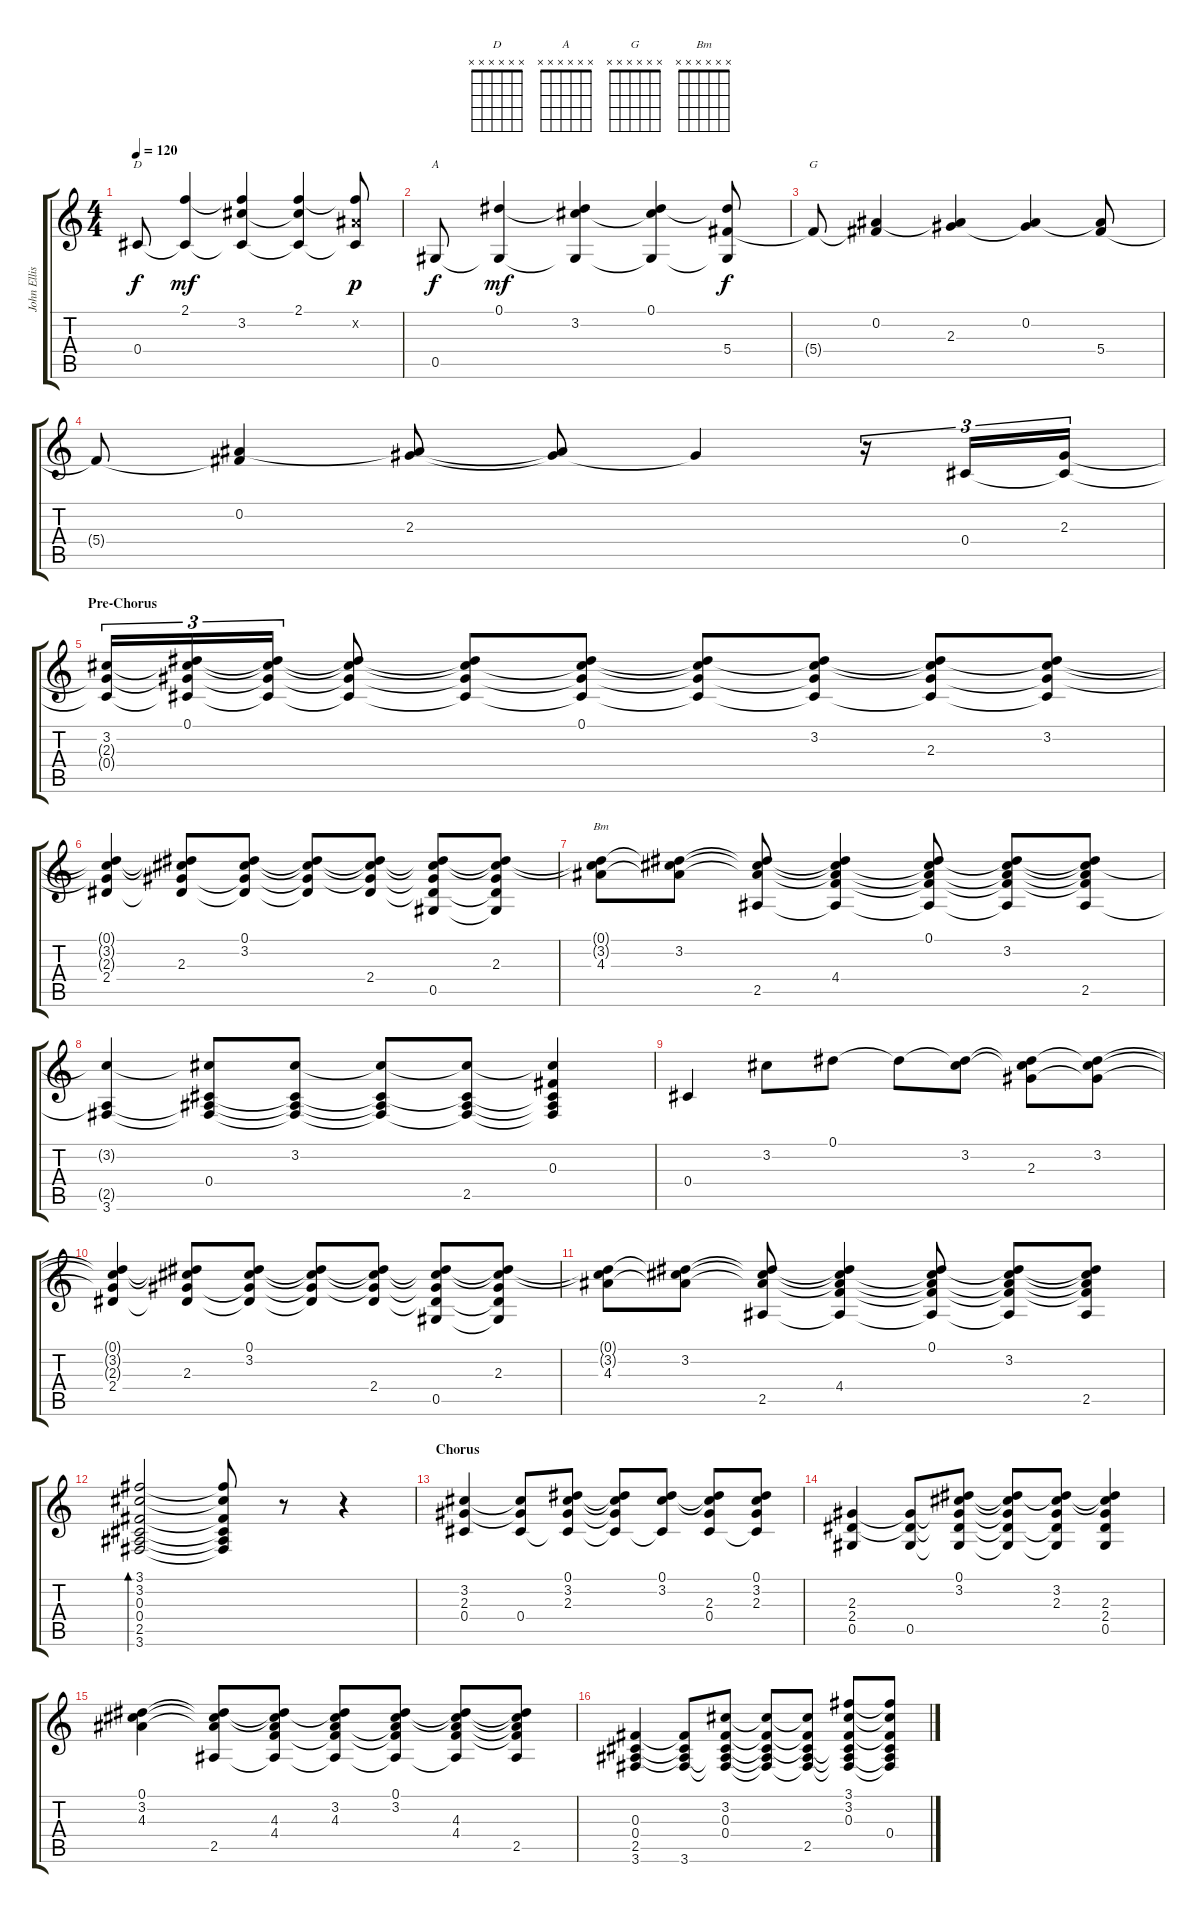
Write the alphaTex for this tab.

\track ("John Ellis - Guitar" "John Ellis") {instrument electricguitarjazz}
\staff {score tabs}
\tuning (Eb4 Bb3 Gb3 Db3 Ab2 Eb2) {hide}
\chord ("D" x x x x x x)
\chord ("A" x x x x x x)
\chord ("G" x x x x x x)
\chord ("Bm" x x x x x x)
\ts (4 4)
\tempo 120
\clef g2
\ks c
0.4.8{ch "D" dy f} (2.1 0.4{t}).4{dy mf} (2.1{t} 3.2 0.4{t}).4 (2.1 3.2{t} 0.4{t}).4 (2.1{t} 0.2{x} 0.4{t}).8{dy p} |
0.5.8{ch "A" dy f} (0.1 0.5{t}).4{dy mf} (0.1{t} 3.2 0.5{t}).4 (0.1 3.2{t} 0.5{t}).4 (0.1{t} 5.4 0.5{t}).8{dy f} |
5.4{t}.8{ch "G"} (0.2 5.4{t}).4 (0.2{t} 2.3).4 (0.2 2.3{t}).4 (0.2{t} 5.4).8 |
5.4{t}.8 (0.2 5.4{t}).4 (0.2{t} 2.3).8 (0.2{t} 2.3{t}).8 2.3{t}.4 r.16{tu (3 2)} 0.4.16{tu (3 2)} (2.3 0.4{t}).16{tu (3 2)} |
\section ("" "Pre-Chorus")
(3.2 2.3{t} 0.4{t}).16{tu (3 2)} (0.1 3.2{t} 2.3{t} 0.4{t}).16{tu (3 2)} (0.1{t} 3.2{t} 2.3{t} 0.4{t}).16{tu (3 2)} (0.1{t} 3.2{t} 2.3{t} 0.4{t}).8 (0.1{t} 3.2{t} 2.3{t} 0.4{t}).8 (0.1 3.2{t} 2.3{t} 0.4{t}).8 (0.1{t} 3.2{t} 2.3{t} 0.4{t}).8 (0.1{t} 3.2 2.3{t} 0.4{t}).8 (0.1{t} 3.2{t} 2.3 0.4{t}).8 (0.1{t} 3.2 2.3{t} 0.4{t}).8 |
(0.1{t} 3.2{t} 2.3{t} 2.4).4 (0.1{t} 3.2{t} 2.3 2.4{t}).8 (0.1 3.2 2.3{t} 2.4{t}).8 (0.1{t} 3.2{t} 2.3{t} 2.4{t}).8 (0.1{t} 3.2{t} 2.3{t} 2.4).8 (0.1{t} 3.2{t} 2.3{t} 2.4{t} 0.5).8 (0.1{t} 3.2{t} 2.3 2.4{t} 0.5{t}).8 |
(0.1{t} 3.2{t} 4.3).8{ch "Bm"} (0.1{t} 3.2 4.3{t}).8 (0.1{t} 3.2{t} 4.3{t} 2.5).8 (0.1{t} 3.2{t} 4.3{t} 4.4 2.5{t}).4 (0.1 3.2{t} 4.3{t} 4.4{t} 2.5{t}).8 (0.1{t} 3.2 4.3{t} 4.4{t} 2.5{t}).8 (0.1{t} 3.2{t} 4.3{t} 4.4{t} 2.5).8 |
(3.2{t} 2.5{t} 3.6).4 (3.2{t} 0.4 2.5{t} 3.6{t}).8 (3.2 0.4{t} 2.5{t} 3.6{t}).8 (3.2{t} 0.4{t} 2.5{t} 3.6{t}).8 (3.2{t} 0.4{t} 2.5 3.6{t}).8 (3.2{t} 0.3 0.4{t} 2.5{t} 3.6{t}).4 |
0.4.4 3.2.8 0.1.8 0.1{t}.8 (0.1{t} 3.2).8 (0.1{t} 3.2{t} 2.3).8 (0.1{t} 3.2 2.3{t}).8 |
(0.1{t} 3.2{t} 2.3{t} 2.4).4 (0.1{t} 3.2{t} 2.3 2.4{t}).8 (0.1 3.2 2.3{t} 2.4{t}).8 (0.1{t} 3.2{t} 2.3{t} 2.4{t}).8 (0.1{t} 3.2{t} 2.3{t} 2.4).8 (0.1{t} 3.2{t} 2.3{t} 2.4{t} 0.5).8 (0.1{t} 3.2{t} 2.3 2.4{t} 0.5{t}).8 |
(0.1{t} 3.2{t} 4.3).8 (0.1{t} 3.2 4.3{t}).8 (0.1{t} 3.2{t} 4.3{t} 2.5).8 (0.1{t} 3.2{t} 4.3{t} 4.4 2.5{t}).4 (0.1 3.2{t} 4.3{t} 4.4{t} 2.5{t}).8 (0.1{t} 3.2 4.3{t} 4.4{t} 2.5{t}).8 (0.1{t} 3.2{t} 4.3{t} 4.4{t} 2.5).8 |
(3.1 3.2 0.3 0.4 2.5 3.6).2{bd 240} (3.1{t} 3.2{t} 0.3{t} 0.4{t} 2.5{t} 3.6{t}).8 r.8 r.4 |
\section ("" "Chorus")
(3.2 2.3 0.4).4{volume 11 instrument distortionguitar} (3.2{t} 2.3{t} 0.4).8 (0.1 3.2 2.3 0.4{t}).8 (0.1{t} 3.2{t} 2.3{t} 0.4{t}).8 (0.1 3.2 0.4{t}).8 (0.1{t} 3.2{t} 2.3 0.4).8 (0.1 3.2 2.3 0.4{t}).8 |
(2.3 2.4 0.5).4 (2.3{t} 2.4{t} 0.5).8 (0.1 3.2 2.3{t} 2.4{t} 0.5{t}).8 (0.1{t} 3.2{t} 2.3{t} 2.4{t} 0.5{t}).8 (0.1{t} 3.2 2.3 2.4{t} 0.5{t}).8 (0.1{t} 3.2{t} 2.3 2.4 0.5).4 |
(0.1 3.2 4.3).4 (0.1{t} 3.2{t} 4.3{t} 2.5).8 (0.1{t} 3.2{t} 4.3 4.4 2.5{t}).8 (0.1{t} 3.2 4.3 4.4{t} 2.5{t}).8 (0.1 3.2 4.3{t} 4.4{t} 2.5{t}).8 (0.1{t} 3.2{t} 4.3 4.4 2.5{t}).8 (0.1{t} 3.2{t} 4.3{t} 4.4{t} 2.5).8 |
(0.3 0.4 2.5 3.6).4 (0.3{t} 0.4{t} 2.5{t} 3.6).8 (3.2 0.3 0.4 2.5{t} 3.6{t}).8 (3.2{t} 0.3{t} 0.4{t} 2.5{t} 3.6{t}).8 (3.2{t} 0.3{t} 0.4{t} 2.5 3.6{t}).8 (3.1 3.2 0.3 0.4{t} 2.5{t} 3.6{t}).8 (3.1{t} 3.2{t} 0.3{t} 0.4 2.5{t} 3.6{t}).8
